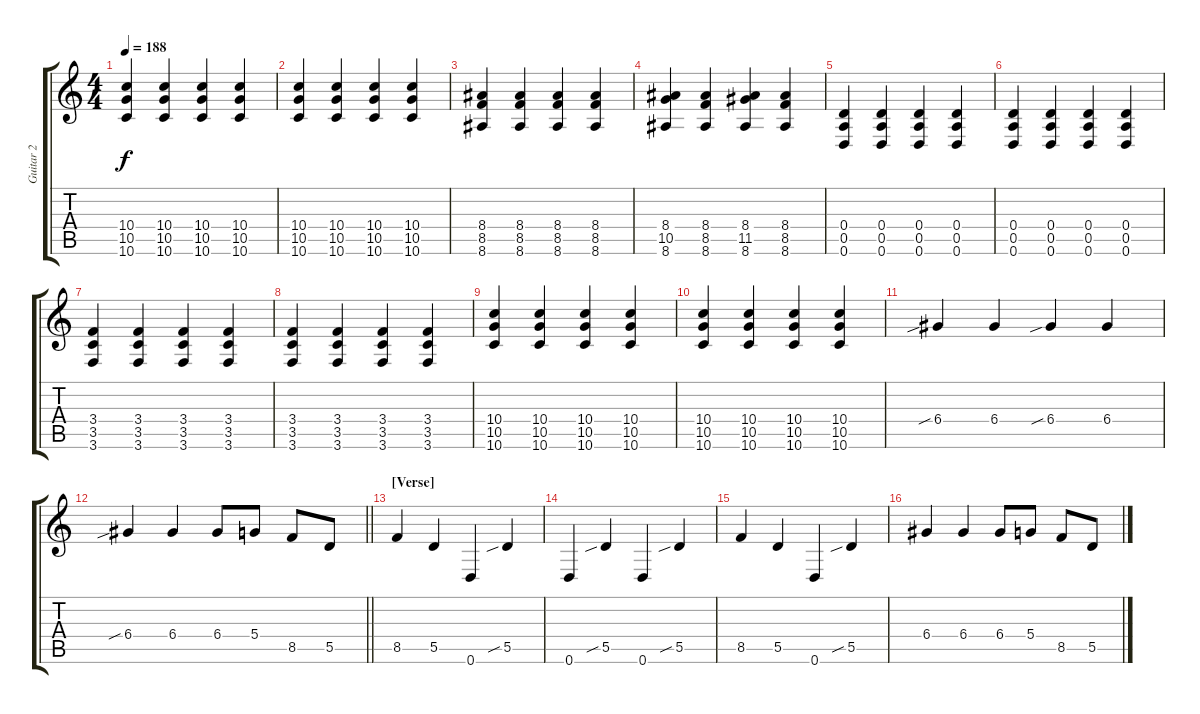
\track ("Guitar 2" "Guitar 2") {instrument distortionguitar}
\staff {score tabs}
\tuning (E4 B3 G3 D3 A2 D2) {hide}
\ts (4 4)
\tempo 188
\clef g2
\ks c
(10.4 10.5 10.6).4{dy f} (10.4 10.5 10.6).4 (10.4 10.5 10.6).4 (10.4 10.5 10.6).4 |
(10.4 10.5 10.6).4 (10.4 10.5 10.6).4 (10.4 10.5 10.6).4 (10.4 10.5 10.6).4 |
(8.4 8.5 8.6).4 (8.4 8.5 8.6).4 (8.4 8.5 8.6).4 (8.4 8.5 8.6).4 |
(8.4 10.5 8.6).4 (8.4 8.5 8.6).4 (8.4 11.5 8.6).4 (8.4 8.5 8.6).4 |
(0.4 0.5 0.6).4 (0.4 0.5 0.6).4 (0.4 0.5 0.6).4 (0.4 0.5 0.6).4 |
(0.4 0.5 0.6).4 (0.4 0.5 0.6).4 (0.4 0.5 0.6).4 (0.4 0.5 0.6).4 |
(3.4 3.5 3.6).4 (3.4 3.5 3.6).4 (3.4 3.5 3.6).4 (3.4 3.5 3.6).4 |
(3.4 3.5 3.6).4 (3.4 3.5 3.6).4 (3.4 3.5 3.6).4 (3.4 3.5 3.6).4 |
(10.4 10.5 10.6).4 (10.4 10.5 10.6).4 (10.4 10.5 10.6).4 (10.4 10.5 10.6).4 |
(10.4 10.5 10.6).4 (10.4 10.5 10.6).4 (10.4 10.5 10.6).4 (10.4 10.5 10.6).4 |
6.4{sib}.4 6.4.4 6.4{sib}.4 6.4.4 |
\barLineRight lightlight
6.4{sib}.4 6.4.4 6.4.8 5.4.8 8.5.8 5.5.8 |
\section ("" "[Verse]")
8.5.4 5.5.4 0.6.4 5.5{sib}.4 |
0.6.4 5.5{sib}.4 0.6.4 5.5{sib}.4 |
8.5.4 5.5.4 0.6.4 5.5{sib}.4 |
6.4.4 6.4.4 6.4.8 5.4.8 8.5.8 5.5.8
